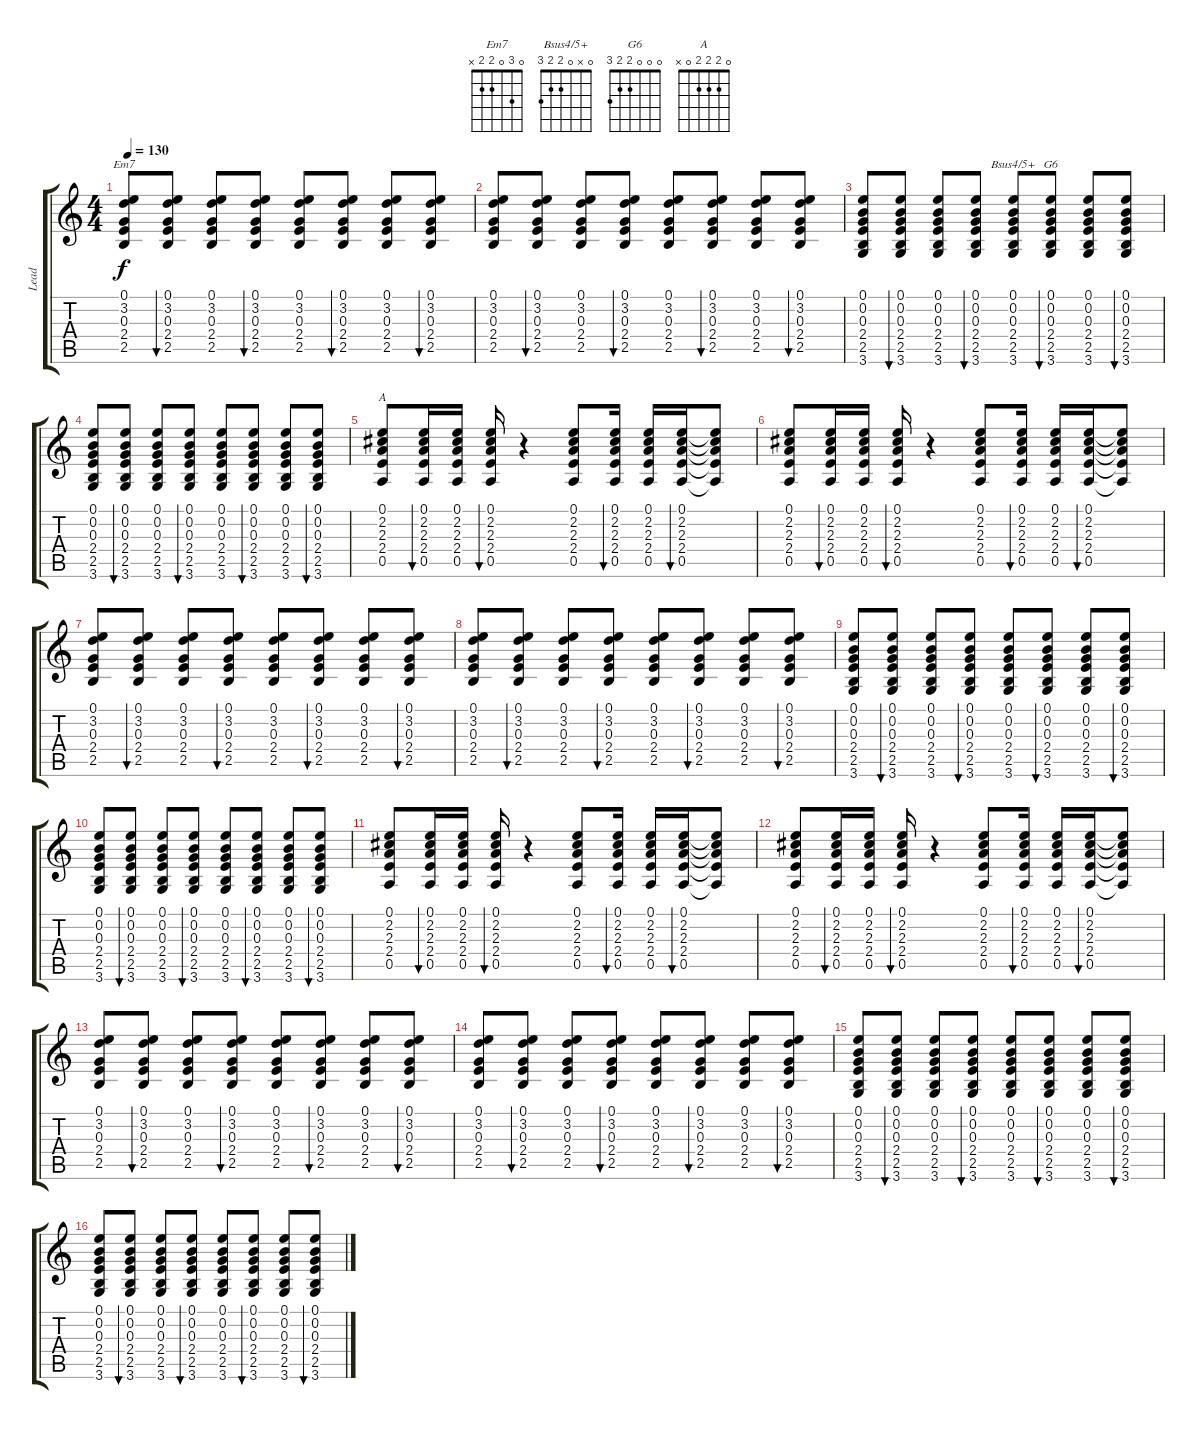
\track ("Lead" "Lead") {instrument acousticguitarnylon}
\staff {score tabs}
\tuning (E4 B3 G3 D3 A2 E2) {hide}
\chord ("Em7" 0 3 0 2 2 x)
\chord ("Bsus4/5+" 0 x 0 2 2 3)
\chord ("G6" 0 0 0 2 2 3)
\chord ("A" 0 2 2 2 0 x)
\ts (4 4)
\tempo 130
\clef g2
\ks c
(0.1 3.2 0.3 2.4 2.5).8{ch "Em7" dy f instrument acousticguitarnylon} (0.1 3.2 0.3 2.4 2.5).8{bu 30} (0.1 3.2 0.3 2.4 2.5).8 (0.1 3.2 0.3 2.4 2.5).8{bu 60} (0.1 3.2 0.3 2.4 2.5).8 (0.1 3.2 0.3 2.4 2.5).8{bu 60} (0.1 3.2 0.3 2.4 2.5).8 (0.1 3.2 0.3 2.4 2.5).8{bu 60} |
(0.1 3.2 0.3 2.4 2.5).8 (0.1 3.2 0.3 2.4 2.5).8{bu 60} (0.1 3.2 0.3 2.4 2.5).8 (0.1 3.2 0.3 2.4 2.5).8{bu 60} (0.1 3.2 0.3 2.4 2.5).8 (0.1 3.2 0.3 2.4 2.5).8{bu 60} (0.1 3.2 0.3 2.4 2.5).8 (0.1 3.2 0.3 2.4 2.5).8{bu 60} |
(0.1 0.2 0.3 2.4 2.5 3.6).8 (0.1 0.2 0.3 2.4 2.5 3.6).8{bu 60} (0.1 0.2 0.3 2.4 2.5 3.6).8 (0.1 0.2 0.3 2.4 2.5 3.6).8{bu 60} (0.1 0.2 0.3 2.4 2.5 3.6).8{ch "Bsus4/5+"} (0.1 0.2 0.3 2.4 2.5 3.6).8{bu 60 ch "G6"} (0.1 0.2 0.3 2.4 2.5 3.6).8 (0.1 0.2 0.3 2.4 2.5 3.6).8{bu 60} |
(0.1 0.2 0.3 2.4 2.5 3.6).8 (0.1 0.2 0.3 2.4 2.5 3.6).8{bu 60} (0.1 0.2 0.3 2.4 2.5 3.6).8 (0.1 0.2 0.3 2.4 2.5 3.6).8{bu 60} (0.1 0.2 0.3 2.4 2.5 3.6).8 (0.1 0.2 0.3 2.4 2.5 3.6).8{bu 60} (0.1 0.2 0.3 2.4 2.5 3.6).8 (0.1 0.2 0.3 2.4 2.5 3.6).8{bu 60} |
(0.1 2.2 2.3 2.4 0.5).8{ch "A"} (0.1 2.2 2.3 2.4 0.5).16{bu 60} (0.1 2.2 2.3 2.4 0.5).16 (0.1 2.2 2.3 2.4 0.5).16{bu 60} r.4 (0.1 2.2 2.3 2.4 0.5).8 (0.1 2.2 2.3 2.4 0.5).16{bu 60} (0.1 2.2 2.3 2.4 0.5).16 (0.1 2.2 2.3 2.4 0.5).16{bu 60} (0.1{t} 2.2{t} 2.3{t} 2.4{t} 0.5{t}).8 |
(0.1 2.2 2.3 2.4 0.5).8 (0.1 2.2 2.3 2.4 0.5).16{bu 60} (0.1 2.2 2.3 2.4 0.5).16 (0.1 2.2 2.3 2.4 0.5).16{bu 60} r.4 (0.1 2.2 2.3 2.4 0.5).8 (0.1 2.2 2.3 2.4 0.5).16{bu 60} (0.1 2.2 2.3 2.4 0.5).16 (0.1 2.2 2.3 2.4 0.5).16{bu 60} (0.1{t} 2.2{t} 2.3{t} 2.4{t} 0.5{t}).8 |
(0.1 3.2 0.3 2.4 2.5).8 (0.1 3.2 0.3 2.4 2.5).8{bu 60} (0.1 3.2 0.3 2.4 2.5).8 (0.1 3.2 0.3 2.4 2.5).8{bu 60} (0.1 3.2 0.3 2.4 2.5).8 (0.1 3.2 0.3 2.4 2.5).8{bu 60} (0.1 3.2 0.3 2.4 2.5).8 (0.1 3.2 0.3 2.4 2.5).8{bu 60} |
(0.1 3.2 0.3 2.4 2.5).8 (0.1 3.2 0.3 2.4 2.5).8{bu 60} (0.1 3.2 0.3 2.4 2.5).8 (0.1 3.2 0.3 2.4 2.5).8{bu 60} (0.1 3.2 0.3 2.4 2.5).8 (0.1 3.2 0.3 2.4 2.5).8{bu 60} (0.1 3.2 0.3 2.4 2.5).8 (0.1 3.2 0.3 2.4 2.5).8{bu 60} |
(0.1 0.2 0.3 2.4 2.5 3.6).8 (0.1 0.2 0.3 2.4 2.5 3.6).8{bu 60} (0.1 0.2 0.3 2.4 2.5 3.6).8 (0.1 0.2 0.3 2.4 2.5 3.6).8{bu 60} (0.1 0.2 0.3 2.4 2.5 3.6).8 (0.1 0.2 0.3 2.4 2.5 3.6).8{bu 60} (0.1 0.2 0.3 2.4 2.5 3.6).8 (0.1 0.2 0.3 2.4 2.5 3.6).8{bu 60} |
(0.1 0.2 0.3 2.4 2.5 3.6).8 (0.1 0.2 0.3 2.4 2.5 3.6).8{bu 60} (0.1 0.2 0.3 2.4 2.5 3.6).8 (0.1 0.2 0.3 2.4 2.5 3.6).8{bu 60} (0.1 0.2 0.3 2.4 2.5 3.6).8 (0.1 0.2 0.3 2.4 2.5 3.6).8{bu 60} (0.1 0.2 0.3 2.4 2.5 3.6).8 (0.1 0.2 0.3 2.4 2.5 3.6).8{bu 60} |
(0.1 2.2 2.3 2.4 0.5).8 (0.1 2.2 2.3 2.4 0.5).16{bu 60} (0.1 2.2 2.3 2.4 0.5).16 (0.1 2.2 2.3 2.4 0.5).16{bu 60} r.4 (0.1 2.2 2.3 2.4 0.5).8 (0.1 2.2 2.3 2.4 0.5).16{bu 60} (0.1 2.2 2.3 2.4 0.5).16 (0.1 2.2 2.3 2.4 0.5).16{bu 60} (0.1{t} 2.2{t} 2.3{t} 2.4{t} 0.5{t}).8 |
(0.1 2.2 2.3 2.4 0.5).8 (0.1 2.2 2.3 2.4 0.5).16{bu 60} (0.1 2.2 2.3 2.4 0.5).16 (0.1 2.2 2.3 2.4 0.5).16{bu 60} r.4 (0.1 2.2 2.3 2.4 0.5).8 (0.1 2.2 2.3 2.4 0.5).16{bu 60} (0.1 2.2 2.3 2.4 0.5).16 (0.1 2.2 2.3 2.4 0.5).16{bu 60} (0.1{t} 2.2{t} 2.3{t} 2.4{t} 0.5{t}).8 |
(0.1 3.2 0.3 2.4 2.5).8 (0.1 3.2 0.3 2.4 2.5).8{bu 60} (0.1 3.2 0.3 2.4 2.5).8 (0.1 3.2 0.3 2.4 2.5).8{bu 60} (0.1 3.2 0.3 2.4 2.5).8 (0.1 3.2 0.3 2.4 2.5).8{bu 60} (0.1 3.2 0.3 2.4 2.5).8 (0.1 3.2 0.3 2.4 2.5).8{bu 60} |
(0.1 3.2 0.3 2.4 2.5).8 (0.1 3.2 0.3 2.4 2.5).8{bu 60} (0.1 3.2 0.3 2.4 2.5).8 (0.1 3.2 0.3 2.4 2.5).8{bu 60} (0.1 3.2 0.3 2.4 2.5).8 (0.1 3.2 0.3 2.4 2.5).8{bu 60} (0.1 3.2 0.3 2.4 2.5).8 (0.1 3.2 0.3 2.4 2.5).8{bu 60} |
(0.1 0.2 0.3 2.4 2.5 3.6).8 (0.1 0.2 0.3 2.4 2.5 3.6).8{bu 60} (0.1 0.2 0.3 2.4 2.5 3.6).8 (0.1 0.2 0.3 2.4 2.5 3.6).8{bu 60} (0.1 0.2 0.3 2.4 2.5 3.6).8 (0.1 0.2 0.3 2.4 2.5 3.6).8{bu 60} (0.1 0.2 0.3 2.4 2.5 3.6).8 (0.1 0.2 0.3 2.4 2.5 3.6).8{bu 60} |
(0.1 0.2 0.3 2.4 2.5 3.6).8 (0.1 0.2 0.3 2.4 2.5 3.6).8{bu 60} (0.1 0.2 0.3 2.4 2.5 3.6).8 (0.1 0.2 0.3 2.4 2.5 3.6).8{bu 60} (0.1 0.2 0.3 2.4 2.5 3.6).8 (0.1 0.2 0.3 2.4 2.5 3.6).8{bu 60} (0.1 0.2 0.3 2.4 2.5 3.6).8 (0.1 0.2 0.3 2.4 2.5 3.6).8{bu 60}
